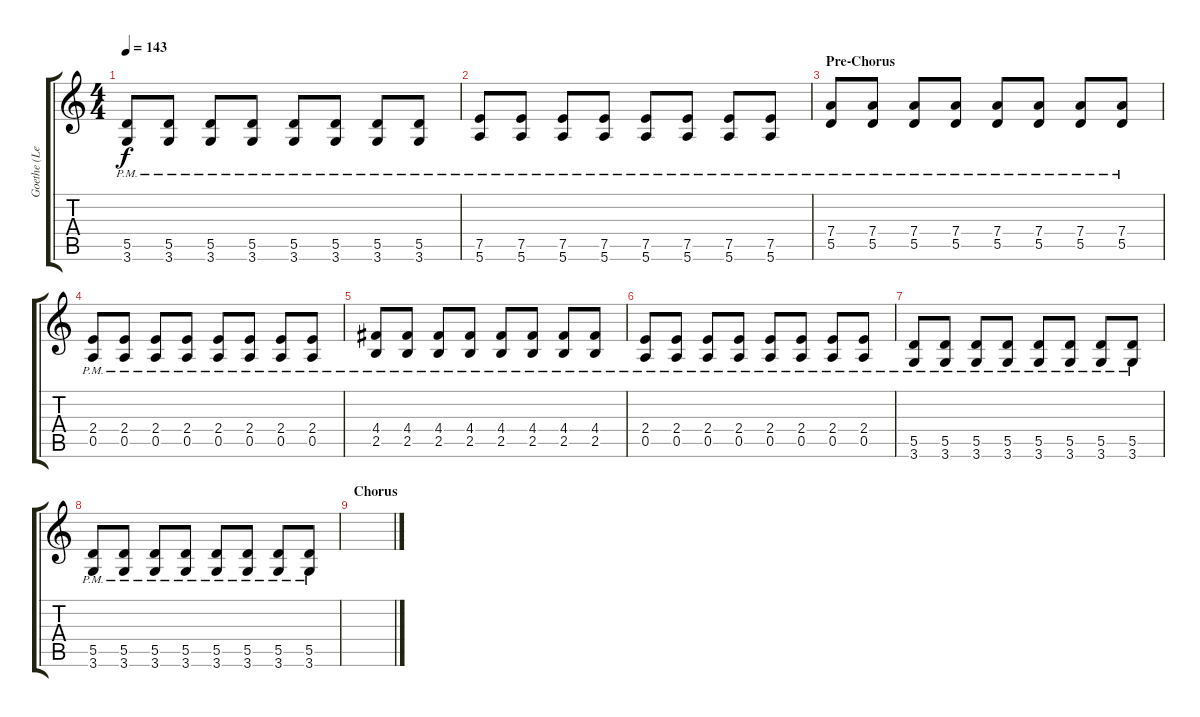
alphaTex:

\track ("Goethe (Lead)" "Goethe (Le") {instrument electricguitarmuted}
\staff {score tabs}
\tuning (E4 B3 G3 D3 A2 E2) {hide}
\ts (4 4)
\tempo 143
\clef g2
\ks c
(5.5{pm} 3.6{pm}).8{dy f} (5.5{pm} 3.6{pm}).8 (5.5{pm} 3.6{pm}).8 (5.5{pm} 3.6{pm}).8 (5.5{pm} 3.6{pm}).8 (5.5{pm} 3.6{pm}).8 (5.5{pm} 3.6{pm}).8 (5.5{pm} 3.6{pm}).8 |
(7.5{pm} 5.6{pm}).8 (7.5{pm} 5.6{pm}).8 (7.5{pm} 5.6{pm}).8 (7.5{pm} 5.6{pm}).8 (7.5{pm} 5.6{pm}).8 (7.5{pm} 5.6{pm}).8 (7.5{pm} 5.6{pm}).8 (7.5{pm} 5.6{pm}).8 |
\section ("" "Pre-Chorus")
(7.4{pm} 5.5{pm}).8 (7.4{pm} 5.5{pm}).8 (7.4{pm} 5.5{pm}).8 (7.4{pm} 5.5{pm}).8 (7.4{pm} 5.5{pm}).8 (7.4{pm} 5.5{pm}).8 (7.4{pm} 5.5{pm}).8 (7.4{pm} 5.5{pm}).8 |
(2.4{pm} 0.5{pm}).8 (2.4{pm} 0.5{pm}).8 (2.4{pm} 0.5{pm}).8 (2.4{pm} 0.5{pm}).8 (2.4{pm} 0.5{pm}).8 (2.4{pm} 0.5{pm}).8 (2.4{pm} 0.5{pm}).8 (2.4{pm} 0.5{pm}).8 |
(4.4{pm} 2.5{pm}).8 (4.4{pm} 2.5{pm}).8 (4.4{pm} 2.5{pm}).8 (4.4{pm} 2.5{pm}).8 (4.4{pm} 2.5{pm}).8 (4.4{pm} 2.5{pm}).8 (4.4{pm} 2.5{pm}).8 (4.4{pm} 2.5{pm}).8 |
(2.4{pm} 0.5{pm}).8 (2.4{pm} 0.5{pm}).8 (2.4{pm} 0.5{pm}).8 (2.4{pm} 0.5{pm}).8 (2.4{pm} 0.5{pm}).8 (2.4{pm} 0.5{pm}).8 (2.4{pm} 0.5{pm}).8 (2.4{pm} 0.5{pm}).8 |
(5.5{pm} 3.6{pm}).8 (5.5{pm} 3.6{pm}).8 (5.5{pm} 3.6{pm}).8 (5.5{pm} 3.6{pm}).8 (5.5{pm} 3.6{pm}).8 (5.5{pm} 3.6{pm}).8 (5.5{pm} 3.6{pm}).8 (5.5{pm} 3.6{pm}).8 |
(5.5{pm} 3.6{pm}).8 (5.5{pm} 3.6{pm}).8 (5.5{pm} 3.6{pm}).8 (5.5{pm} 3.6{pm}).8 (5.5{pm} 3.6{pm}).8 (5.5{pm} 3.6{pm}).8 (5.5{pm} 3.6{pm}).8 (5.5{pm} 3.6{pm}).8 |
\section ("" "Chorus")
